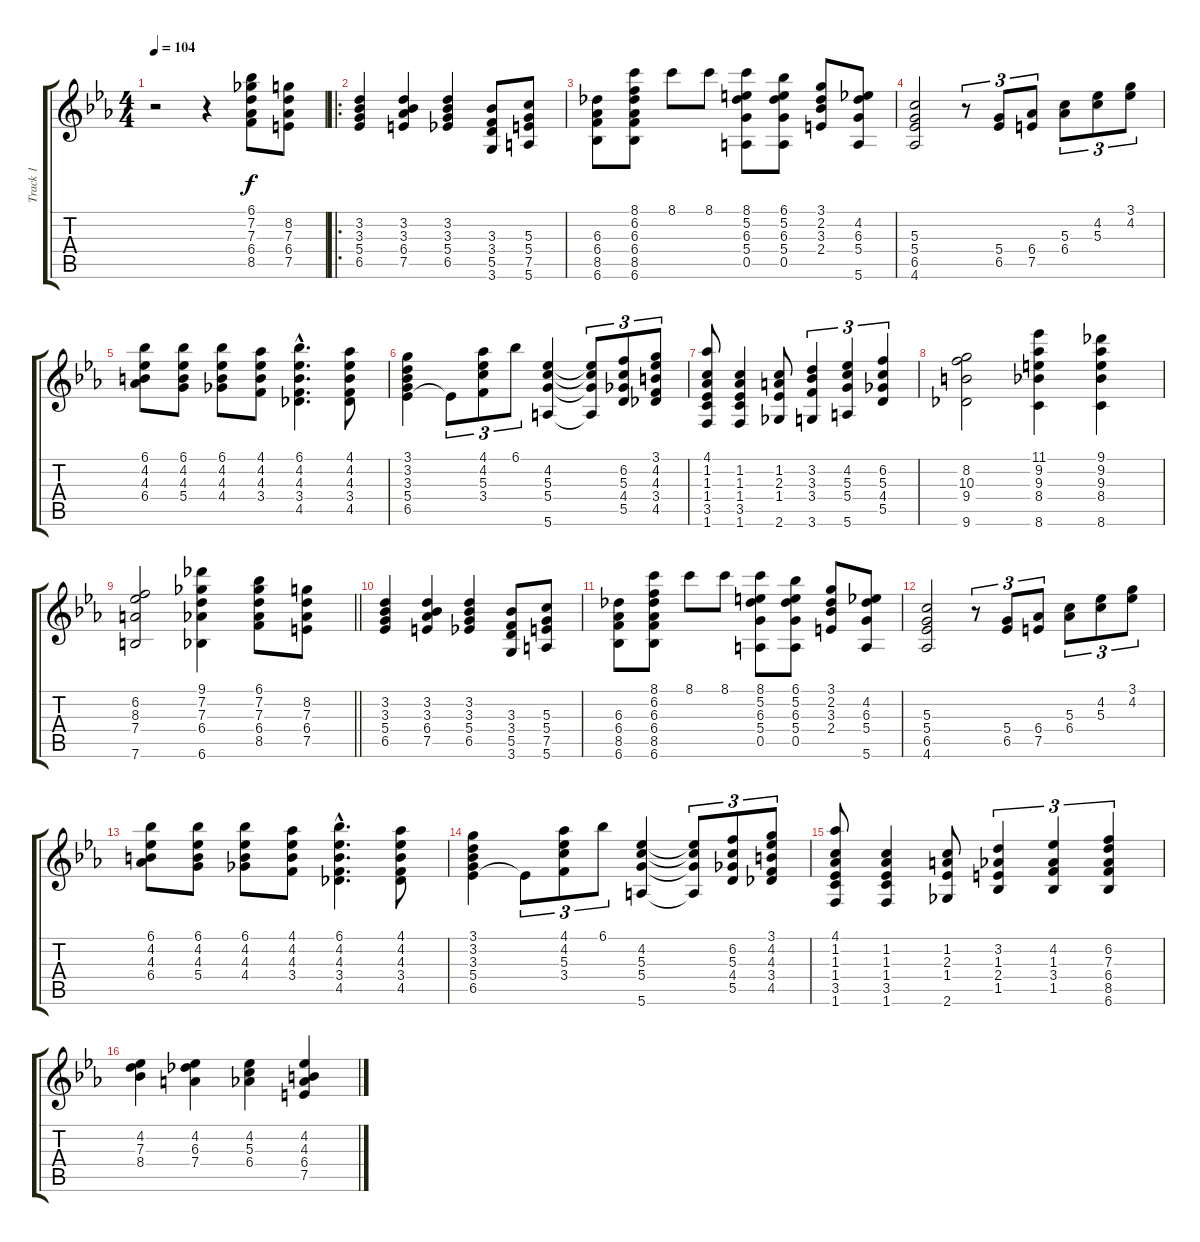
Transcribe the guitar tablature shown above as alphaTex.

\track ("Track 1" "Track 1") {instrument acousticguitarnylon}
\staff {score tabs}
\tuning (E4 B3 G3 D3 A2 E2) {hide}
\ts (4 4)
\tempo 104
\clef g2
\ks eb
r.2{dy f instrument acousticguitarnylon} r.4 (6.1 7.2 7.3 6.4 8.5).8 (8.2 7.3 6.4 7.5).8 |
\ro
(3.2 3.3 5.4 6.5).4 (3.2 3.3 6.4 7.5).4 (3.2 3.3 5.4 6.5).4 (3.3 3.4 5.5 3.6).8 (5.3 5.4 7.5 5.6).8 |
(6.3 6.4 8.5 6.6).8 (8.1 6.2 6.3 6.4 8.5 6.6).8 8.1.8 8.1.8 (8.1 5.2 6.3 5.4 0.5).8 (6.1 5.2 6.3 5.4 0.5).8 (3.1 2.2 3.3 2.4).8 (4.2 6.3 5.4 5.6).8 |
(5.3 5.4 6.5 4.6).2 r.8{tu (3 2)} (5.4 6.5).8{tu (3 2)} (6.4 7.5).8{tu (3 2)} (5.3 6.4).8{tu (3 2)} (4.2 5.3).8{tu (3 2)} (3.1 4.2).8{tu (3 2)} |
(6.1 4.2 4.3 6.4).8 (6.1 4.2 4.3 5.4).8 (6.1 4.2 4.3 4.4).8 (4.1 4.2 4.3 3.4).8 (6.1{hac} 4.2{hac} 4.3{hac} 3.4{hac} 4.5{hac}).4{d} (4.1 4.2 4.3 3.4 4.5).8 |
(3.1 3.2 3.3 5.4 6.5).4 6.5{t}.8{tu (3 2)} (4.1 4.2 5.3 3.4).8{tu (3 2)} 6.1.8{tu (3 2)} (4.2 5.3 5.4 5.6).4 (4.2{t} 5.3{t} 5.4{t} 5.6{t}).8{tu (3 2)} (6.2 5.3 4.4 5.5).8{tu (3 2)} (3.1 4.2 4.3 3.4 4.5).8{tu (3 2)} |
(4.1 1.2 1.3 1.4 3.5 1.6).8 (1.2 1.3 1.4 3.5 1.6).4 (1.2 2.3 1.4 2.6).8 (3.2 3.3 3.4 3.6).4{tu (3 2)} (4.2 5.3 5.4 5.6).4{tu (3 2)} (6.2 5.3 4.4 5.5).4{tu (3 2)} |
(8.2 10.3 9.4 9.6).2 (11.1 9.2 9.3 8.4 8.6).4 (9.1 9.2 9.3 8.4 8.6).4 |
\barLineRight lightlight
(6.2 8.3 7.4 7.6).2 (9.1 7.2 7.3 6.4 6.6).4 (6.1 7.2 7.3 6.4 8.5).8 (8.2 7.3 6.4 7.5).8 |
(3.2 3.3 5.4 6.5).4 (3.2 3.3 6.4 7.5).4 (3.2 3.3 5.4 6.5).4 (3.3 3.4 5.5 3.6).8 (5.3 5.4 7.5 5.6).8 |
(6.3 6.4 8.5 6.6).8 (8.1 6.2 6.3 6.4 8.5 6.6).8 8.1.8 8.1.8 (8.1 5.2 6.3 5.4 0.5).8 (6.1 5.2 6.3 5.4 0.5).8 (3.1 2.2 3.3 2.4).8 (4.2 6.3 5.4 5.6).8 |
(5.3 5.4 6.5 4.6).2 r.8{tu (3 2)} (5.4 6.5).8{tu (3 2)} (6.4 7.5).8{tu (3 2)} (5.3 6.4).8{tu (3 2)} (4.2 5.3).8{tu (3 2)} (3.1 4.2).8{tu (3 2)} |
(6.1 4.2 4.3 6.4).8 (6.1 4.2 4.3 5.4).8 (6.1 4.2 4.3 4.4).8 (4.1 4.2 4.3 3.4).8 (6.1{hac} 4.2{hac} 4.3{hac} 3.4{hac} 4.5{hac}).4{d} (4.1 4.2 4.3 3.4 4.5).8 |
(3.1 3.2 3.3 5.4 6.5).4 6.5{t}.8{tu (3 2)} (4.1 4.2 5.3 3.4).8{tu (3 2)} 6.1.8{tu (3 2)} (4.2 5.3 5.4 5.6).4 (4.2{t} 5.3{t} 5.4{t} 5.6{t}).8{tu (3 2)} (6.2 5.3 4.4 5.5).8{tu (3 2)} (3.1 4.2 4.3 3.4 4.5).8{tu (3 2)} |
(4.1 1.2 1.3 1.4 3.5 1.6).8 (1.2 1.3 1.4 3.5 1.6).4 (1.2 2.3 1.4 2.6).8 (3.2 1.3 2.4 1.5).4{tu (3 2)} (4.2 1.3 3.4 1.5).4{tu (3 2)} (6.2 7.3 6.4 8.5 6.6).4{tu (3 2)} |
(4.2 7.3 8.4).4 (4.2 6.3 7.4).4 (4.2 5.3 6.4).4 (4.2 4.3 6.4 7.5).4
